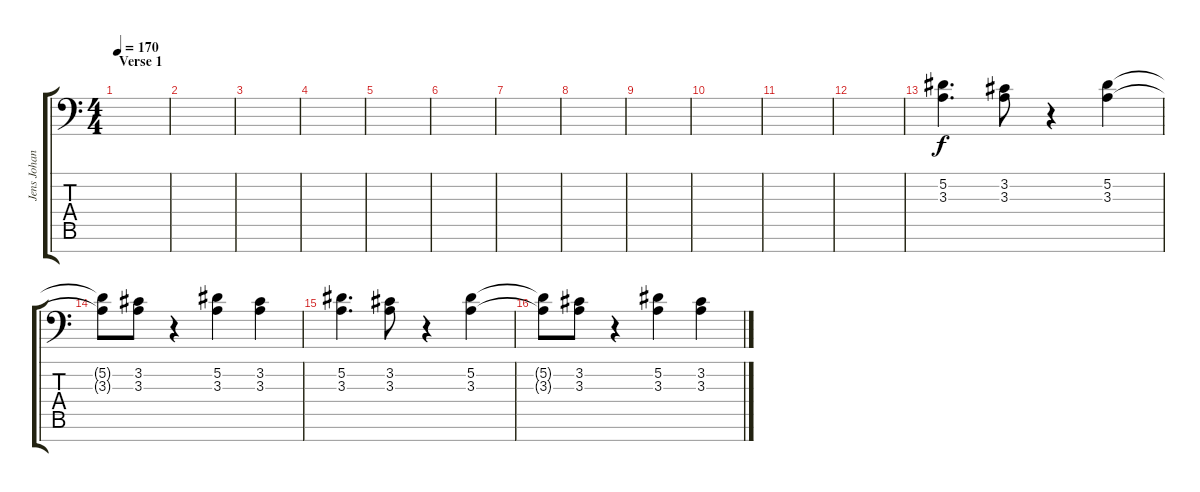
\track ("Jens Johansson" "Jens Johan") {instrument harpsichord}
\staff {score tabs}
\tuning (Eb4 Bb3 Gb3 Db3 Ab2 Eb2 Bb1) {hide}
\ts (4 4)
\section ("" "Verse 1")
\tempo 170
\clef f4
\ks c
|
|
|
|
|
|
|
|
|
|
|
|
(5.2 3.3).4{d} (3.2 3.3).8 r.4 (5.2 3.3).4 |
(5.2{t} 3.3{t}).8 (3.2 3.3).8 r.4 (5.2 3.3).4 (3.2 3.3).4 |
(5.2 3.3).4{d} (3.2 3.3).8 r.4 (5.2 3.3).4 |
(5.2{t} 3.3{t}).8 (3.2 3.3).8 r.4 (5.2 3.3).4 (3.2 3.3).4
